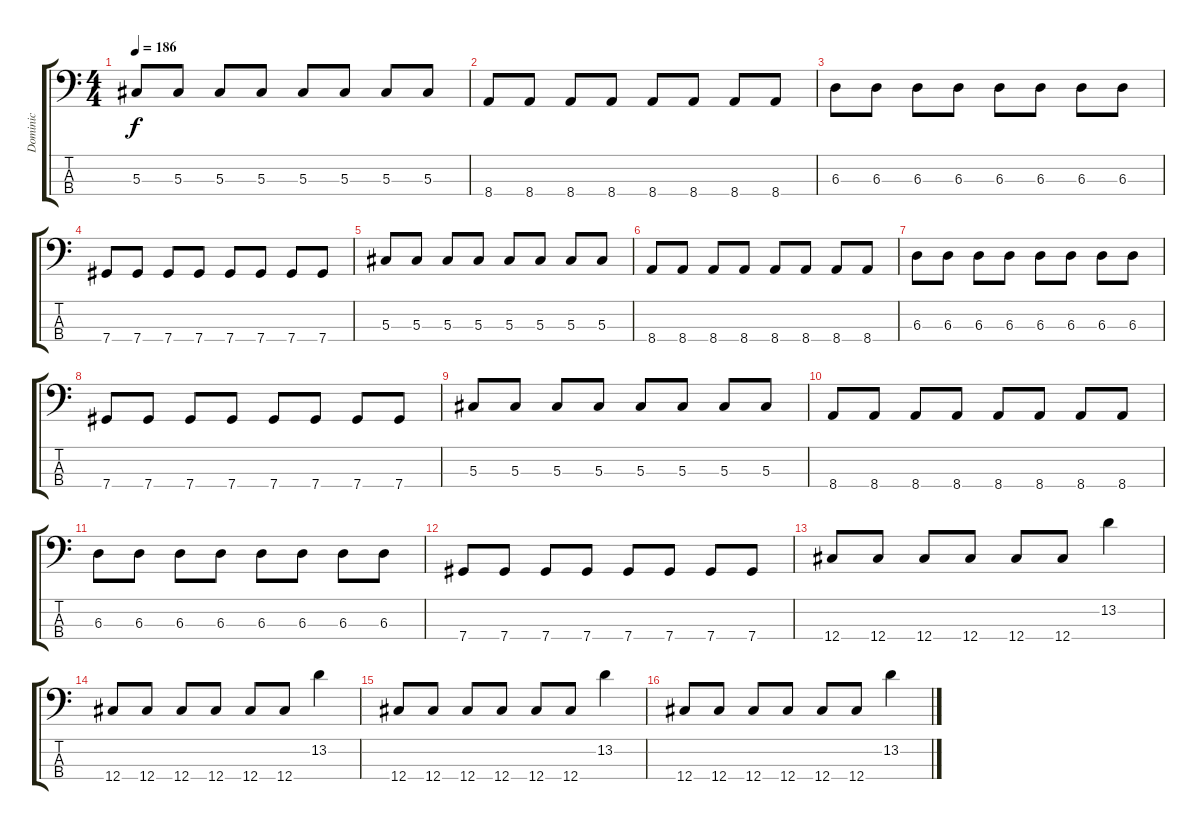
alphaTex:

\track ("Dominic" "Dominic") {instrument electricbassfinger}
\staff {score tabs}
\tuning (Gb2 Db2 Ab1 Db1) {hide}
\ts (4 4)
\tempo 186
\clef f4
\ks c
5.3.8{dy f} 5.3.8 5.3.8 5.3.8 5.3.8 5.3.8 5.3.8 5.3.8 |
8.4.8 8.4.8 8.4.8 8.4.8 8.4.8 8.4.8 8.4.8 8.4.8 |
6.3.8 6.3.8 6.3.8 6.3.8 6.3.8 6.3.8 6.3.8 6.3.8 |
7.4.8 7.4.8 7.4.8 7.4.8 7.4.8 7.4.8 7.4.8 7.4.8 |
5.3.8 5.3.8 5.3.8 5.3.8 5.3.8 5.3.8 5.3.8 5.3.8 |
8.4.8 8.4.8 8.4.8 8.4.8 8.4.8 8.4.8 8.4.8 8.4.8 |
6.3.8 6.3.8 6.3.8 6.3.8 6.3.8 6.3.8 6.3.8 6.3.8 |
7.4.8 7.4.8 7.4.8 7.4.8 7.4.8 7.4.8 7.4.8 7.4.8 |
5.3.8 5.3.8 5.3.8 5.3.8 5.3.8 5.3.8 5.3.8 5.3.8 |
8.4.8 8.4.8 8.4.8 8.4.8 8.4.8 8.4.8 8.4.8 8.4.8 |
6.3.8 6.3.8 6.3.8 6.3.8 6.3.8 6.3.8 6.3.8 6.3.8 |
7.4.8 7.4.8 7.4.8 7.4.8 7.4.8 7.4.8 7.4.8 7.4.8 |
12.4.8 12.4.8 12.4.8 12.4.8 12.4.8 12.4.8 13.2.4 |
12.4.8 12.4.8 12.4.8 12.4.8 12.4.8 12.4.8 13.2.4 |
12.4.8 12.4.8 12.4.8 12.4.8 12.4.8 12.4.8 13.2.4 |
12.4.8 12.4.8 12.4.8 12.4.8 12.4.8 12.4.8 13.2.4
